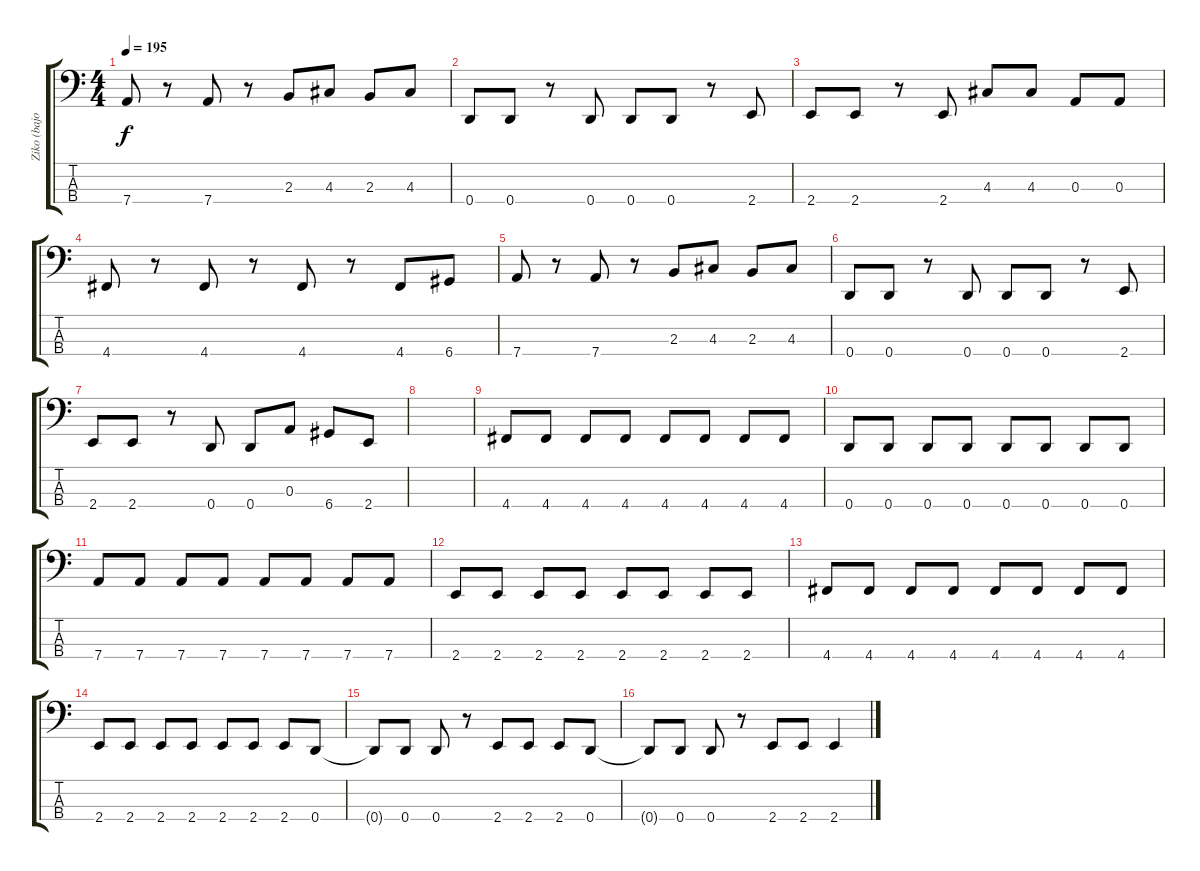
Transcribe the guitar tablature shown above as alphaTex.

\track ("Ziko (bajo)" "Ziko (bajo") {instrument electricbasspick}
\staff {score tabs}
\tuning (G2 D2 A1 D1) {hide}
\ts (4 4)
\tempo 195
\clef f4
\ks c
7.4.8{dy f} r.8 7.4.8 r.8 2.3.8 4.3.8 2.3.8 4.3.8 |
0.4.8 0.4.8 r.8 0.4.8 0.4.8 0.4.8 r.8 2.4.8 |
2.4.8 2.4.8 r.8 2.4.8 4.3.8 4.3.8 0.3.8 0.3.8 |
4.4.8 r.8 4.4.8 r.8 4.4.8 r.8 4.4.8 6.4.8 |
7.4.8 r.8 7.4.8 r.8 2.3.8 4.3.8 2.3.8 4.3.8 |
0.4.8 0.4.8 r.8 0.4.8 0.4.8 0.4.8 r.8 2.4.8 |
2.4.8 2.4.8 r.8 0.4.8 0.4.8 0.3.8 6.4.8 2.4.8 |
|
4.4.8 4.4.8 4.4.8 4.4.8 4.4.8 4.4.8 4.4.8 4.4.8 |
0.4.8 0.4.8 0.4.8 0.4.8 0.4.8 0.4.8 0.4.8 0.4.8 |
7.4.8 7.4.8 7.4.8 7.4.8 7.4.8 7.4.8 7.4.8 7.4.8 |
2.4.8 2.4.8 2.4.8 2.4.8 2.4.8 2.4.8 2.4.8 2.4.8 |
4.4.8 4.4.8 4.4.8 4.4.8 4.4.8 4.4.8 4.4.8 4.4.8 |
2.4.8 2.4.8 2.4.8 2.4.8 2.4.8 2.4.8 2.4.8 0.4.8 |
0.4{t}.8 0.4.8 0.4.8 r.8 2.4.8 2.4.8 2.4.8 0.4.8 |
0.4{t}.8 0.4.8 0.4.8 r.8 2.4.8 2.4.8 2.4.4
